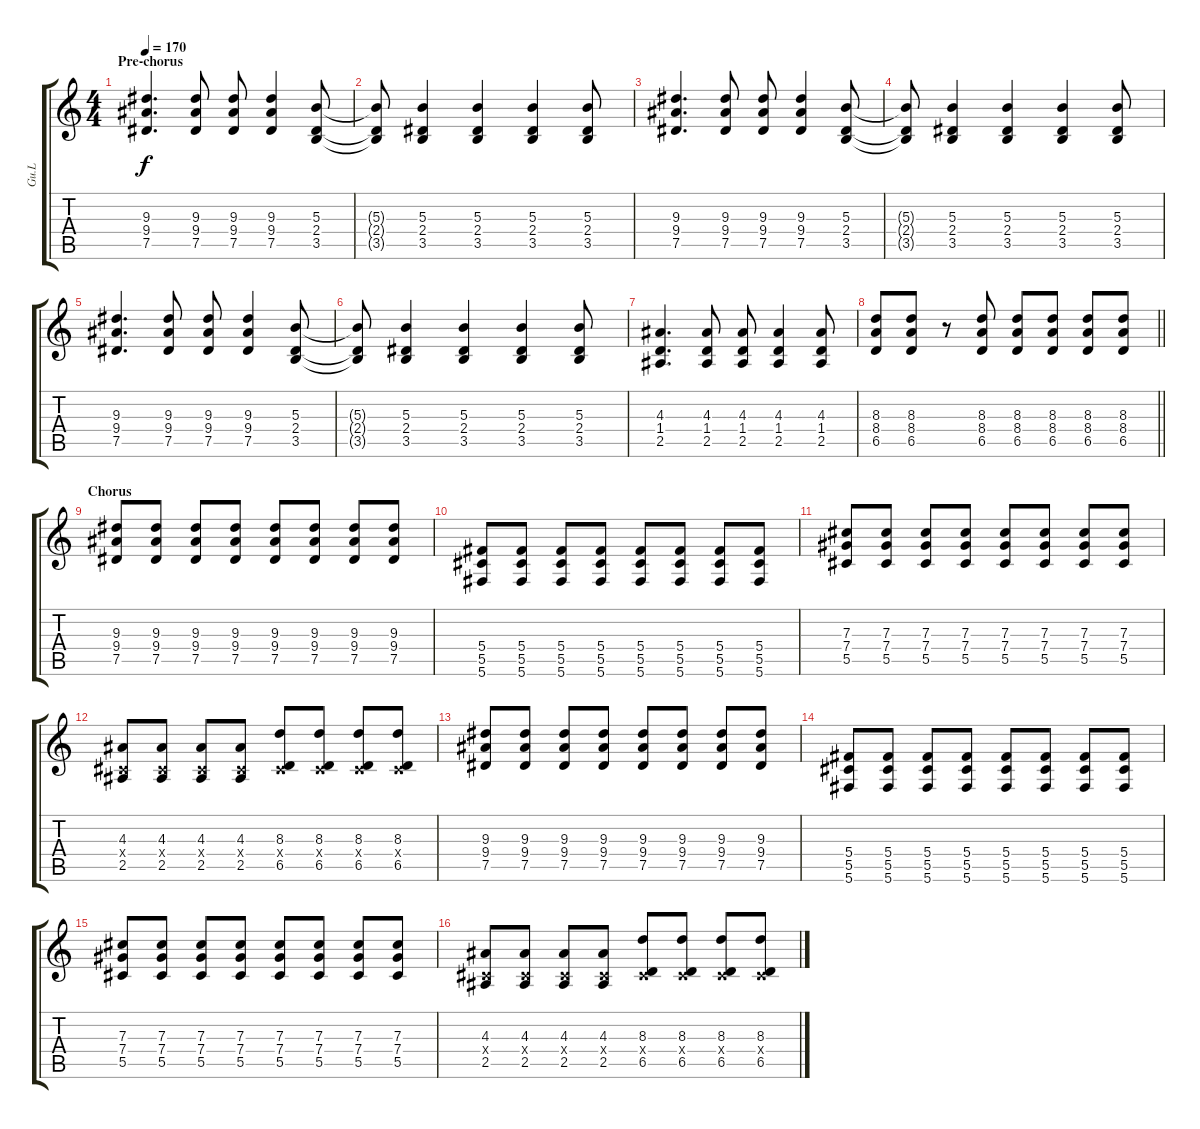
\track ("Gu.L" "Gu.L") {instrument distortionguitar}
\staff {score tabs}
\tuning (Eb4 Bb3 Gb3 Db3 Ab2 Db2) {hide}
\ts (4 4)
\section ("" "Pre-chorus")
\tempo 170
\clef g2
\ks c
(9.3 9.4 7.5).4{d dy f} (9.3 9.4 7.5).8 (9.3 9.4 7.5).8 (9.3 9.4 7.5).4 (5.3 2.4 3.5).8 |
(5.3{t} 2.4{t} 3.5{t}).8 (5.3 2.4 3.5).4 (5.3 2.4 3.5).4 (5.3 2.4 3.5).4 (5.3 2.4 3.5).8 |
(9.3 9.4 7.5).4{d} (9.3 9.4 7.5).8 (9.3 9.4 7.5).8 (9.3 9.4 7.5).4 (5.3 2.4 3.5).8 |
(5.3{t} 2.4{t} 3.5{t}).8 (5.3 2.4 3.5).4 (5.3 2.4 3.5).4 (5.3 2.4 3.5).4 (5.3 2.4 3.5).8 |
(9.3 9.4 7.5).4{d} (9.3 9.4 7.5).8 (9.3 9.4 7.5).8 (9.3 9.4 7.5).4 (5.3 2.4 3.5).8 |
(5.3{t} 2.4{t} 3.5{t}).8 (5.3 2.4 3.5).4 (5.3 2.4 3.5).4 (5.3 2.4 3.5).4 (5.3 2.4 3.5).8 |
(4.3 1.4 2.5).4{d} (4.3 1.4 2.5).8 (4.3 1.4 2.5).8 (4.3 1.4 2.5).4 (4.3 1.4 2.5).8 |
\barLineRight lightlight
(8.3 8.4 6.5).8 (8.3 8.4 6.5).8 r.8 (8.3 8.4 6.5).8 (8.3 8.4 6.5).8 (8.3 8.4 6.5).8 (8.3 8.4 6.5).8 (8.3 8.4 6.5).8 |
\section ("" "Chorus")
(9.3 9.4 7.5).8 (9.3 9.4 7.5).8 (9.3 9.4 7.5).8 (9.3 9.4 7.5).8 (9.3 9.4 7.5).8 (9.3 9.4 7.5).8 (9.3 9.4 7.5).8 (9.3 9.4 7.5).8 |
(5.4 5.5 5.6).8 (5.4 5.5 5.6).8 (5.4 5.5 5.6).8 (5.4 5.5 5.6).8 (5.4 5.5 5.6).8 (5.4 5.5 5.6).8 (5.4 5.5 5.6).8 (5.4 5.5 5.6).8 |
(7.3 7.4 5.5).8 (7.3 7.4 5.5).8 (7.3 7.4 5.5).8 (7.3 7.4 5.5).8 (7.3 7.4 5.5).8 (7.3 7.4 5.5).8 (7.3 7.4 5.5).8 (7.3 7.4 5.5).8 |
(4.3 0.4{x} 2.5).8 (4.3 0.4{x} 2.5).8 (4.3 0.4{x} 2.5).8 (4.3 0.4{x} 2.5).8 (8.3 0.4{x} 6.5).8 (8.3 0.4{x} 6.5).8 (8.3 0.4{x} 6.5).8 (8.3 0.4{x} 6.5).8 |
(9.3 9.4 7.5).8 (9.3 9.4 7.5).8 (9.3 9.4 7.5).8 (9.3 9.4 7.5).8 (9.3 9.4 7.5).8 (9.3 9.4 7.5).8 (9.3 9.4 7.5).8 (9.3 9.4 7.5).8 |
(5.4 5.5 5.6).8 (5.4 5.5 5.6).8 (5.4 5.5 5.6).8 (5.4 5.5 5.6).8 (5.4 5.5 5.6).8 (5.4 5.5 5.6).8 (5.4 5.5 5.6).8 (5.4 5.5 5.6).8 |
(7.3 7.4 5.5).8 (7.3 7.4 5.5).8 (7.3 7.4 5.5).8 (7.3 7.4 5.5).8 (7.3 7.4 5.5).8 (7.3 7.4 5.5).8 (7.3 7.4 5.5).8 (7.3 7.4 5.5).8 |
(4.3 0.4{x} 2.5).8 (4.3 0.4{x} 2.5).8 (4.3 0.4{x} 2.5).8 (4.3 0.4{x} 2.5).8 (8.3 0.4{x} 6.5).8 (8.3 0.4{x} 6.5).8 (8.3 0.4{x} 6.5).8 (8.3 0.4{x} 6.5).8
